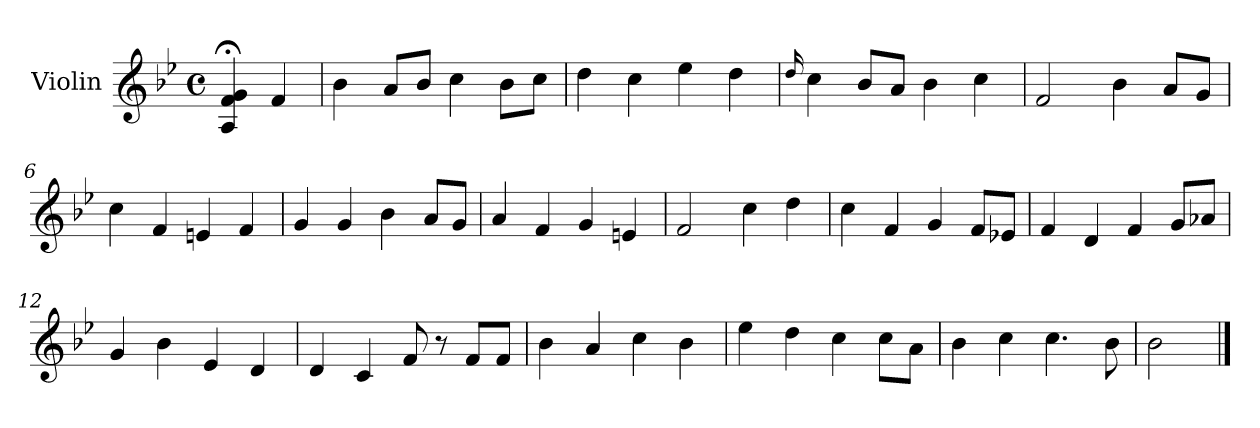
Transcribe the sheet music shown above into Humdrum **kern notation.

**kern
*part1
*staff1
*I"Violin
*I'Vln.
*clefG2
*k[b-e-]
*M4/4
*met(c)
=1
4A;</ 4f;</ 4g;</
4f/
=2
4b-\
8a/L
8b-/J
4cc\
8b-\L
8cc\J
=3
4dd\
4cc\
4ee-\
4dd\
=4
16qqdd/
4cc\
8b-/L
8a/J
4b-\
4cc\
=5
2f/
4b-\
8a/L
8g/J
=6
4cc\
4f/
4en/
4f/
!!LO:LB:g=z
=7
4g/
4g/
4b-\
8a/L
8g/J
=8
4a/
4f/
4g/
4en/
=9
2f/
4cc\
4dd\
=10
4cc\
4f/
4g/
8f/L
8e-X/J
=11
4f/
4d/
4f/
8g/L
8a-X/J
=12
4g/
4b-\
4e-/
4d/
!!LO:LB:g=z
=13
4d/
4c/
8f/
8r
8f/L
8f/J
=14
4b-\
4a/
4cc\
4b-\
=15
4ee-\
4dd\
4cc\
8cc\L
8a\J
=16
4b-\
4cc\
4.cc\
8b-\
=17
2b-\
==
*-
